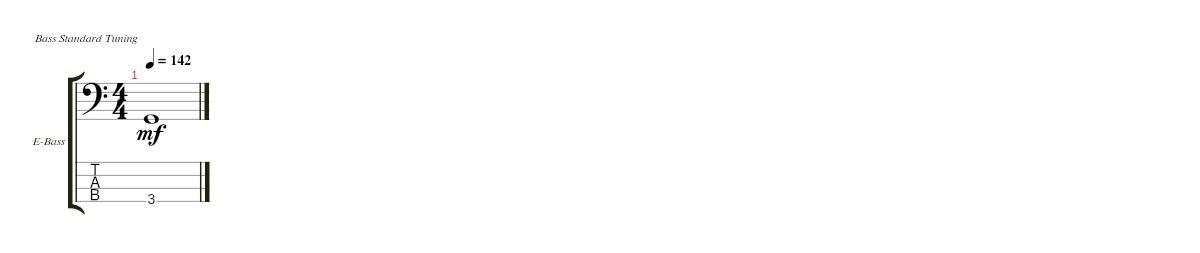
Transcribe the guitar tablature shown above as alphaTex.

\defaultSystemsLayout 4
\bracketExtendMode groupsimilarinstruments
\firstSystemTrackNameOrientation horizontal
\otherSystemsTrackNameOrientation horizontal
\track ("Electric Bass" "E-Bass") {instrument electricbassfinger}
\staff {score tabs}
\tuning (G2 D2 A1 E1)
\ts (4 4)
\tempo 142
\clef f4
\ks c
3.4.1{dy mf}
